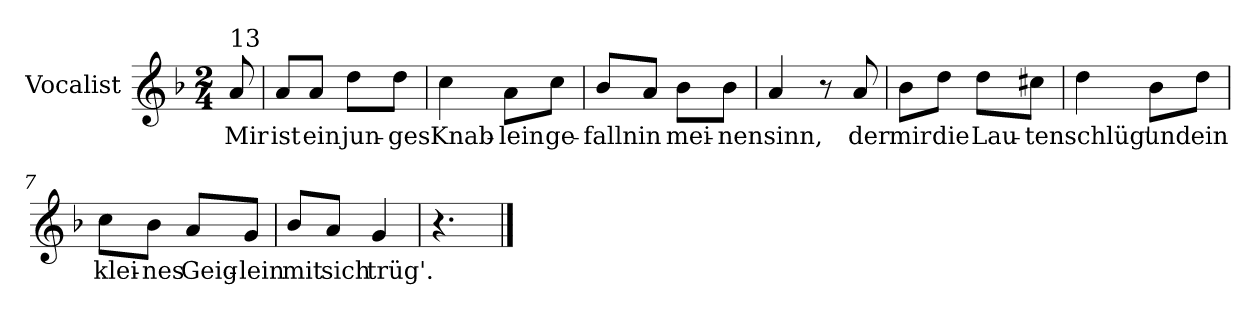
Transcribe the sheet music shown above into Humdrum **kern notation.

**kern	**text
*part1	*part1
*staff1	*staff1
*I"Vocalist	*
*k[b-]	*
*M2/4	*
=	=
!LO:TX:a:t=13	!
8a	Mir
=1	=1
8aL	ist
8aJ	ein
8ddL	jun-
8ddJ	-ges
=2	=2
4cc	Knab-
8aL	-lein
8ccJ	ge-
=3	=3
8b-L	-falln
8aJ	in
8b-L	mei-
8b-J	-nen
=4	=4
4a	sinn,
8r	.
8a	der
=5	=5
8b-L	mir
8ddJ	die
8ddL	Lau-
8cc#XJ	-ten
=6	=6
4dd	schlüg'
8b-L	und
8ddJ	ein
=7	=7
8ccL	klei-
8b-J	-nes
8aL	Geig-
8gJ	-lein
=8	=8
8b-L	mit
8aJ	sich
4g	trüg'.
=9	=9
4.r	.
==	==
*-	*-
